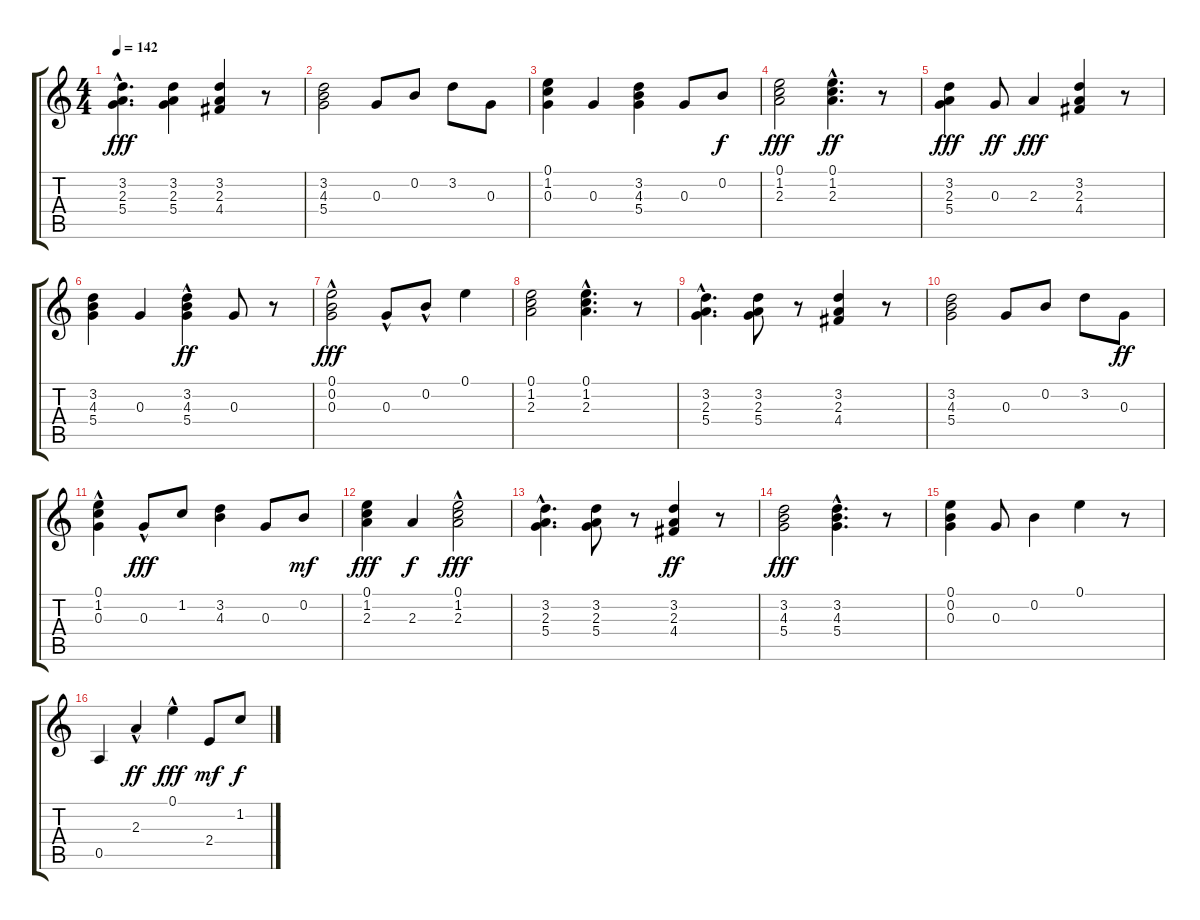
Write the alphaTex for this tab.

\track "" {instrument electricguitarmuted}
\staff {score tabs}
\tuning (E4 B3 G3 D3 A2 E2) {hide}
\ts (4 4)
\tempo 142
\clef g2
\ks c
(3.2{hac} 2.3{hac} 5.4{hac}).4{d dy fff} (3.2 2.3 5.4).4 (3.2 2.3 4.4).4 r.8 |
(3.2 4.3 5.4).2 0.3.8 0.2.8 3.2.8 0.3.8 |
(0.1 1.2 0.3).4 0.3.4 (3.2 4.3 5.4).4 0.3.8 0.2.8{dy f} |
(0.1 1.2 2.3).2{dy fff} (0.1{hac} 1.2{hac} 2.3{hac}).4{d dy ff} r.8 |
(3.2 2.3 5.4).4{dy fff} 0.3.8{dy ff} 2.3.4{dy fff} (3.2 2.3 4.4).4 r.8 |
(3.2 4.3 5.4).4 0.3.4 (3.2{hac} 4.3 5.4).4{dy ff} 0.3.8 r.8 |
(0.1 0.2 0.3{hac}).2{dy fff} 0.3{hac}.8 0.2{hac}.8 0.1.4 |
(0.1 1.2 2.3).2 (0.1{hac} 1.2{hac} 2.3{hac}).4{d} r.8 |
(3.2{hac} 2.3{hac} 5.4{hac}).4{d} (3.2 2.3 5.4).8 r.8 (3.2 2.3 4.4).4 r.8 |
(3.2 4.3 5.4).2 0.3.8 0.2.8 3.2.8 0.3.8{dy ff} |
(0.1{hac} 1.2{hac} 0.3).4 0.3{hac}.8{dy fff} 1.2.8 (3.2 4.3).4 0.3.8 0.2.8{dy mf} |
(0.1 1.2 2.3).4{dy fff} 2.3.4{dy f} (0.1 1.2 2.3{hac}).2{dy fff} |
(3.2{hac} 2.3{hac} 5.4).4{d} (3.2 2.3 5.4).8 r.8 (3.2 2.3 4.4).4{dy ff} r.8 |
(3.2 4.3 5.4).2{dy fff} (3.2{hac} 4.3 5.4{hac}).4{d} r.8 |
(0.1 0.2 0.3).4 0.3.8 0.2.4 0.1.4 r.8 |
0.5.4 2.3{hac}.4{dy ff} 0.1{hac}.4{dy fff} 2.4.8{dy mf} 1.2.8{dy f}
